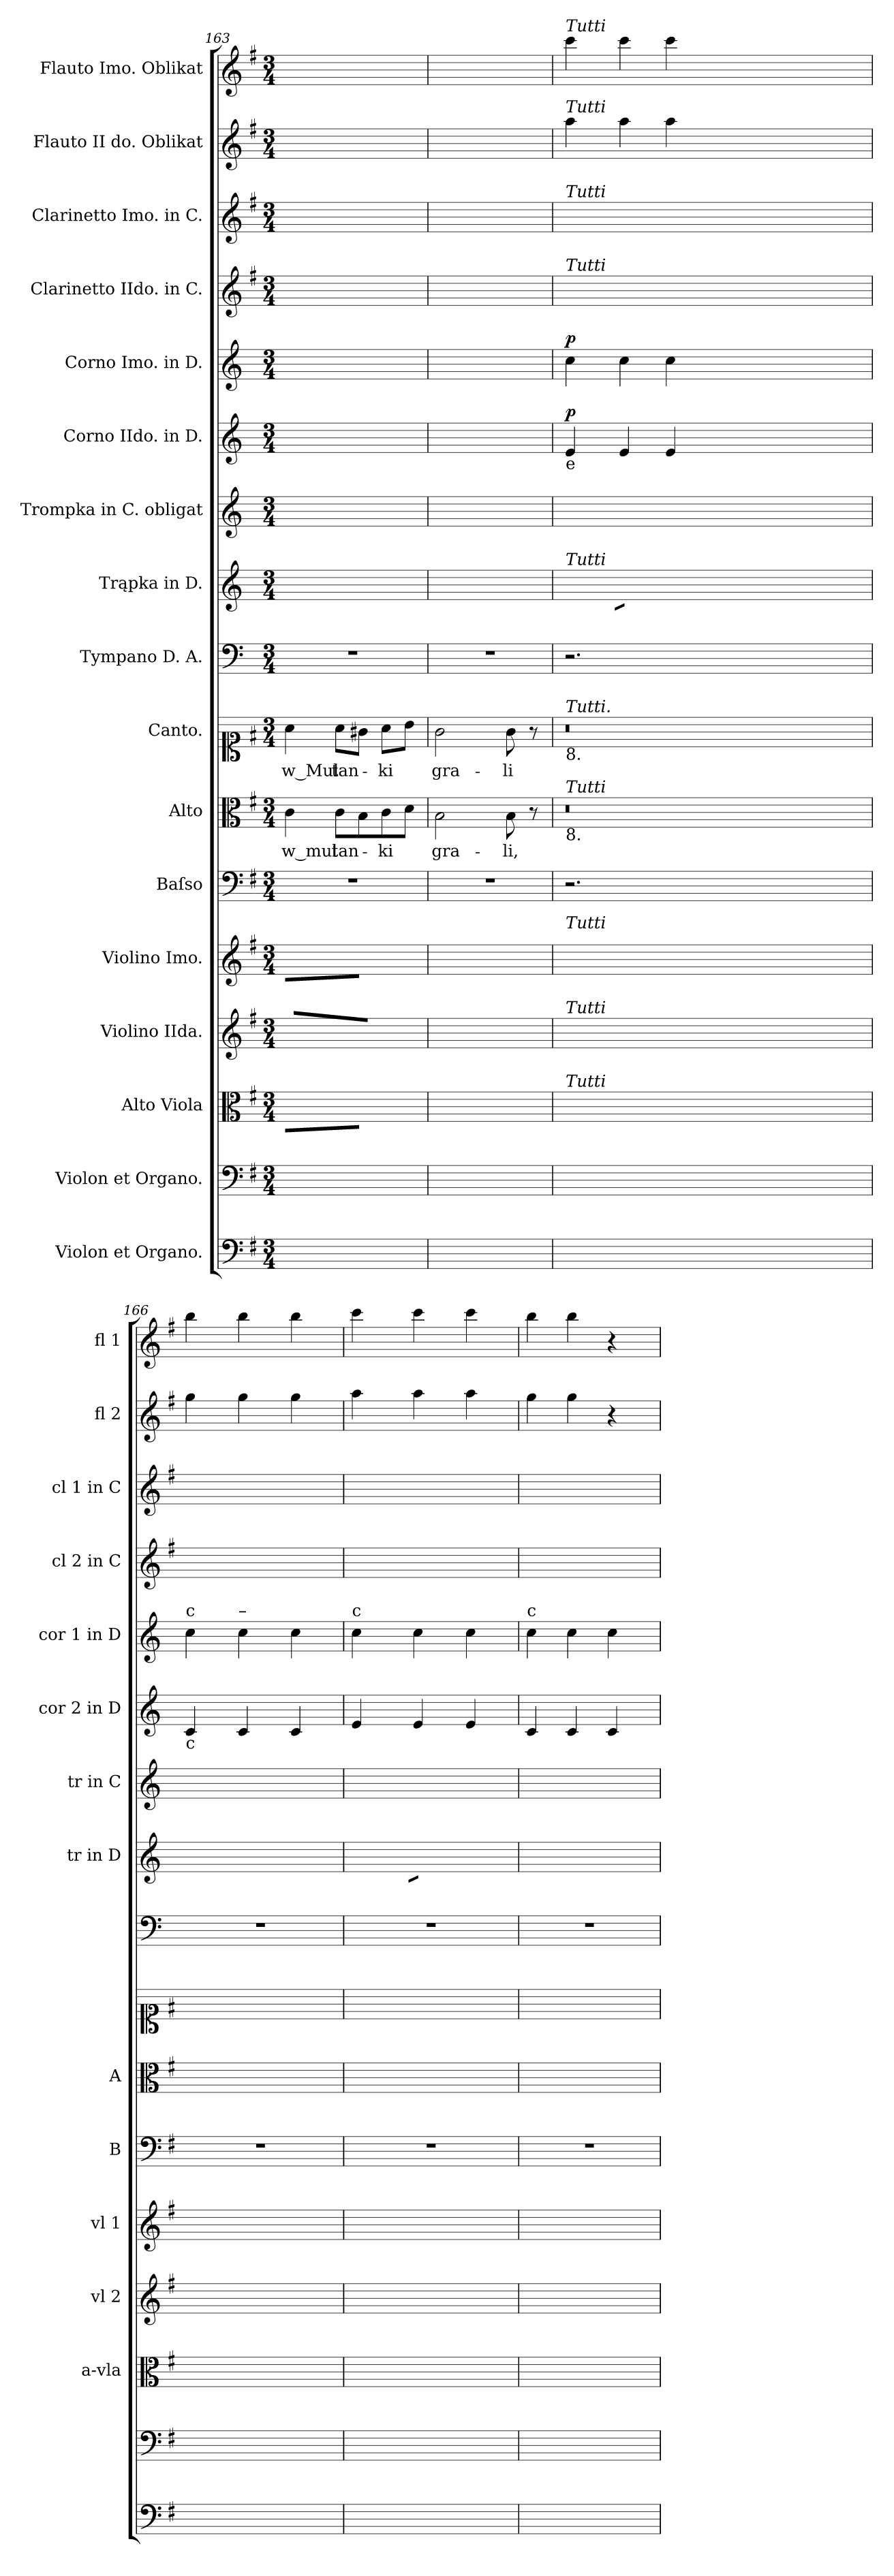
**kern	**kern	**kern	**kern	**kern	**kern	**kern	**text	**kern	**text	**kern	**kern	**kern	**kern	**dynam	**kern	**dynam	**kern	**kern	**kern	**kern
*part17	*part16	*part15	*part14	*part13	*part12	*part11	*part11	*part10	*part10	*part9	*part8	*part7	*part6	*part6	*part5	*part5	*part4	*part3	*part2	*part1
*staff17	*staff16	*staff15	*staff14	*staff13	*staff12	*staff11	*staff11	*staff10	*staff10	*staff9	*staff8	*staff7	*staff6	*staff6	*staff5	*staff5	*staff4	*staff3	*staff2	*staff1
*I"Violon et Organo.	*I"Violon et Organo.	*I"Alto Viola	*I"Violino IIda.	*I"Violino Imo.	*I"Baſso	*I"Alto	*	*I"Canto.	*	*I"Tympano D. A.	*I"Trąpka in D.	*I"Trompka in C. obligat	*I"Corno IIdo. in D.	*	*I"Corno Imo. in D.	*	*I"Clarinetto IIdo. in C.	*I"Clarinetto Imo. in C.	*I"Flauto II do. Oblikat	*I"Flauto Imo. Oblikat
*	*	*I'a-vla	*I'vl 2	*I'vl 1	*I'B	*I'A	*	*	*	*	*I'tr in D	*I'tr in C	*I'cor 2 in D	*	*I'cor 1 in D	*	*I'cl 2 in C	*I'cl 1 in C	*I'fl 2	*I'fl 1
*clefF4	*clefF4	*clefC3	*clefG2	*clefG2	*clefF4	*clefC3	*	*clefC1	*	*clefF4	*clefG2	*clefG2	*clefG2	*	*clefG2	*	*clefG2	*clefG2	*clefG2	*clefG2
*	*	*	*	*	*	*	*	*	*	*ITrd-1c-2	*ITrd-1c-2	*ITrd-1c-2	*ITrd6c10	*	*ITrd6c10	*	*	*	*	*
*k[f#]	*k[f#]	*k[f#]	*k[f#]	*k[f#]	*k[f#]	*k[f#]	*	*k[f#]	*	*k[f#c#]	*k[f#c#]	*k[f#c#]	*k[f#c#]	*	*k[f#c#]	*	*k[f#]	*k[f#]	*k[f#]	*k[f#]
*M3/4	*M3/4	*M3/4	*M3/4	*M3/4	*M3/4	*M3/4	*	*M3/4	*	*M3/4	*M3/4	*M3/4	*M3/4	*	*M3/4	*	*M3/4	*M3/4	*M3/4	*M3/4
=163	=163	=163	=163	=163	=163	=163	=163	=163	=163	=163	=163	=163	=163	=163	=163	=163	=163	=163	=163	=163
*	*	*tremolo	*	*	*	*	*	*	*	*	*	*	*	*	*	*	*	*	*	*
*	*	*	*tremolo	*	*	*	*	*	*	*	*	*	*	*	*	*	*	*	*	*
*	*	*	*	*tremolo	*	*	*	*	*	*	*	*	*	*	*	*	*	*	*	*
4D\yy	4D\yy	8c\yyL	8a/yyL	8cc\yyL	2.r	4c\	w_mul-	4a\	w_Mul-	2.r	2.ryy	2.ryy	2.ryy	.	2.ryy	.	2.ryy	2.ryy	2.ryy	2.ryy
.	.	8d\yy	8f#/yy	8dd\yy	.	.	.	.	.	.	.	.	.	.	.	.	.	.	.	.
4DD/yy	4DD/yy	8c\yy	8a/yy	8cc\yy	.	8c\L	-tan-	8a\L	-tan-	.	.	.	.	.	.	.	.	.	.	.
.	.	8d\yy	8f#/yy	8dd\yy	.	8B\	.	8g#X\J	.	.	.	.	.	.	.	.	.	.	.	.
4D\yy	4D\yy	8c\yy	8a/yy	8cc\yy	.	8c\	-ki	8a\L	-ki	.	.	.	.	.	.	.	.	.	.	.
.	.	8d\yyJ	8f#/yyJ	8dd\yyJ	.	8d\J	.	8b\J	.	.	.	.	.	.	.	.	.	.	.	.
*	*	*	*	*Xtremolo	*	*	*	*	*	*	*	*	*	*	*	*	*	*	*	*
*	*	*	*Xtremolo	*	*	*	*	*	*	*	*	*	*	*	*	*	*	*	*	*
*	*	*Xtremolo	*	*	*	*	*	*	*	*	*	*	*	*	*	*	*	*	*	*
=164	=164	=164	=164	=164	=164	=164	=164	=164	=164	=164	=164	=164	=164	=164	=164	=164	=164	=164	=164	=164
4GG/yy	4GG/yy	2B/yy	2g/yy	2b\yy	2.r	2B\	gra-	2g\	gra-	2.r	2.ryy	2.ryy	2.ryy	.	2.ryy	.	2.ryy	2.ryy	2.ryy	2.ryy
.	.	.	.	.	.	.	.	.	.	.	.	.	.	.	.	.	.	.	.	.
4G\yy	4G\yy	.	.	.	.	.	.	.	.	.	.	.	.	.	.	.	.	.	.	.
4ryy	4ryy	4ryy	4ryy	4gg\yy	.	8B\	-li,	8g\	-li	.	.	.	.	.	.	.	.	.	.	.
.	.	.	.	.	.	8r	.	8r	.	.	.	.	.	.	.	.	.	.	.	.
=165	=165	=165	=165	=165	=165	=165	=165	=165	=165	=165	=165	=165	=165	=165	=165	=165	=165	=165	=165	=165
!	!	!	!	!	!	!	!	!	!	!	!	!	!	!	!	!	!	!	!	!LO:TX:a:i:t=Tutti
!	!	!	!	!	!	!	!	!	!	!	!	!	!	!	!	!	!	!	!LO:TX:a:i:t=Tutti	!
!	!	!	!	!	!	!	!	!	!	!	!	!	!	!	!	!	!	!LO:TX:a:i:t=Tutti	!	!
!	!	!	!	!	!	!	!	!	!	!	!	!	!	!	!	!	!LO:TX:a:i:t=Tutti	!	!	!
!	!	!	!	!	!	!	!	!	!	!	!	!	!LO:TX:b:t=e	!	!	!	!	!	!	!
!	!	!	!	!	!	!	!	!	!	!	!LO:TX:a:i:t=Tutti	!	!	!	!	!	!	!	!	!
!	!	!	!	!	!	!	!	!LO:TX:a:i:t=Tutti.	!	!	!	!	!	!	!	!	!	!	!	!
!	!	!	!	!	!	!	!	!LO:TX:b:t=8.	!	!	!	!	!	!	!	!	!	!	!	!
!	!	!	!	!	!	!LO:TX:a:i:t=Tutti	!	!	!	!	!	!	!	!	!	!	!	!	!	!
!	!	!	!	!	!	!LO:TX:b:t=8.	!	!	!	!	!	!	!	!	!	!	!	!	!	!
!	!	!	!	!LO:TX:a:i:t=Tutti	!	!	!	!	!	!	!	!	!	!	!	!	!	!	!	!
!	!	!	!LO:TX:a:i:t=Tutti	!	!	!	!	!	!	!	!	!	!	!	!	!	!	!	!	!
!	!	!LO:TX:a:i:t=Tutti	!	!	!	!	!	!	!	!	!	!	!	!	!	!	!	!	!	!
!	!	!	!	!	!	!	!	!	!	!	!	!	!	!LO:DY:a	!	!LO:DY:a	!	!	!	!
4D\yy	4D\yy	4Ayy\ 4f#yy\	4dyy/ 4ayy/	8aa\Lyy	2.r	0.r	.	0.r	.	2.r	8d/Lyy	2.ryy	4F#/	p	4d\	p	4a/yy	4ccn\yy	4aa\	4ccc\
.	.	.	.	8ff#\yy	.	.	.	.	.	.	16d/Lyy	.	.	.	.	.	.	.	.	.
.	.	.	.	.	.	.	.	.	.	.	16d/JJyy	.	.	.	.	.	.	.	.	.
*	*	*	*	*	*	*	*	*	*	*	*tremolo	*	*	*	*	*	*	*	*	*
4F#\yy	4F#\yy	4Ayy\ 4f#yy\	4dyy/ 4ayy/	8dd\yy	.	.	.	.	.	.	8d/yyL	.	4F#/	.	4d\	.	4a/yy	4cc\yy	4aa\	4ccc\
.	.	.	.	8ff#\yy	.	.	.	.	.	.	8d/yy	.	.	.	.	.	.	.	.	.
4D\yy	4D\yy	4Ayy\ 4f#yy\	4dyy/ 4ayy/	8aa\yy	.	.	.	.	.	.	8d/yy	.	4F#/	.	4d\	.	4a/yy	4cc\yy	4aa\	4ccc\
.	.	.	.	8ccc\Jyy	.	.	.	.	.	.	8d/yyJ	.	.	.	.	.	.	.	.	.
*	*	*	*	*	*	*	*	*	*	*	*Xtremolo	*	*	*	*	*	*	*	*	*
0ryy	0ryy	0ryy	0ryy	0ryy	0ryy	.	.	.	.	0ryy	0ryy	0ryy	0ryy	.	0ryy	.	0ryy	0ryy	0ryy	0ryy
4ryy	4ryy	4ryy	4ryy	4ryy	4ryy	.	.	.	.	4ryy	4ryy	4ryy	4ryy	.	4ryy	.	4ryy	4ryy	4ryy	4ryy
=166	=166	=166	=166	=166	=166	=166	=166	=166	=166	=166	=166	=166	=166	=166	=166	=166	=166	=166	=166	=166
!	!	!	!	!	!	!	!	!	!	!	!	!	!	!	!LO:TX:a:t=c	!	!	!	!	!
!	!	!	!	!	!	!	!	!	!	!	!	!	!LO:TX:b:t=c	!	!	!	!	!	!	!
4G\yy	4G\yy	4Ayy\ 4gyy\	4gyy\ 4byy\	8bb\Lyy	2.r	2.ryy	.	2.ryy	.	2.r	4g/yy	2.ryy	4D/	.	4d\	.	4g/yy	4b\yy	4gg\	4bb\
.	.	.	.	8gg\yy	.	.	.	.	.	.	.	.	.	.	.	.	.	.	.	.
!	!	!	!	!	!	!	!	!	!	!	!	!	!	!	!LO:TX:a:t=–	!	!	!	!	!
4B\yy	4B\yy	4Ayy\ 4gyy\	4gyy\ 4byy\	8dd\yy	.	.	.	.	.	.	4g/yy	.	4D/	.	4d\	.	4g/yy	4b\yy	4gg\	4bb\
.	.	.	.	8gg\yy	.	.	.	.	.	.	.	.	.	.	.	.	.	.	.	.
4G\yy	4G\yy	4Ayy\ 4gyy\	4gyy\ 4byy\	8bb\yy	.	.	.	.	.	.	4g/yy	.	4D/	.	4d\	.	4g/yy	4b\yy	4gg\	4bb\
.	.	.	.	8ddd\Jyy	.	.	.	.	.	.	.	.	.	.	.	.	.	.	.	.
=167	=167	=167	=167	=167	=167	=167	=167	=167	=167	=167	=167	=167	=167	=167	=167	=167	=167	=167	=167	=167
!	!	!	!	!	!	!	!	!	!	!	!	!	!	!	!LO:TX:a:t=c	!	!	!	!	!
4D\yy	4D\yy	4Ayy\ 4f#yy\	4dyy/ 4ayy/	8aa\Lyy	2.r	2.ryy	.	2.ryy	.	2.r	8d/Lyy	2.ryy	4F#/	.	4d\	.	4a/yy	4cc\yy	4aa\	4ccc\
.	.	.	.	8ff#\yy	.	.	.	.	.	.	16d/Lyy	.	.	.	.	.	.	.	.	.
.	.	.	.	.	.	.	.	.	.	.	16d/JJyy	.	.	.	.	.	.	.	.	.
*	*	*	*	*	*	*	*	*	*	*	*tremolo	*	*	*	*	*	*	*	*	*
4F#\yy	4F#\yy	4Ayy\ 4f#yy\	4dyy/ 4ayy/	8dd\yy	.	.	.	.	.	.	8d/yyL	.	4F#/	.	4d\	.	4a/yy	4cc\yy	4aa\	4ccc\
.	.	.	.	8ff#\yy	.	.	.	.	.	.	8d/yy	.	.	.	.	.	.	.	.	.
4D\yy	4D\yy	4Ayy\ 4f#yy\	4dyy/ 4ayy/	8aa\yy	.	.	.	.	.	.	8d/yy	.	4F#/	.	4d\	.	4a/yy	4cc\yy	4aa\	4ccc\
.	.	.	.	8ccc\Jyy	.	.	.	.	.	.	8d/yyJ	.	.	.	.	.	.	.	.	.
*	*	*	*	*	*	*	*	*	*	*	*Xtremolo	*	*	*	*	*	*	*	*	*
=168	=168	=168	=168	=168	=168	=168	=168	=168	=168	=168	=168	=168	=168	=168	=168	=168	=168	=168	=168	=168
!	!	!	!	!	!	!	!	!	!	!	!	!	!	!	!LO:TX:a:t=c	!	!	!	!	!
4G\yy	4G\yy	4g\yy	4gyy\ 4byy\	4bb\yy	2.r	2.ryy	.	2.ryy	.	2.r	4g/yy	2.ryy	4D/	.	4d\	.	4g/yy	4b\yy	4gg\	4bb\
4GG/yy	4GG/yy	4g\yy	4gyy\ 4byy\	4gg\yy	.	.	.	.	.	.	4g/yy	.	4D/	.	4d\	.	4g/yy	4b\yy	4gg\	4bb\
4ryy	4ryy	4ryy	4ryy	8ryy	.	.	.	.	.	.	4ryy	.	4D/	.	4d\	.	4ryy	4ryy	4r	4r
.	.	.	.	8gg\yy	.	.	.	.	.	.	.	.	.	.	.	.	.	.	.	.
=	=	=	=	=	=	=	=	=	=	=	=	=	=	=	=	=	=	=	=	=
*-	*-	*-	*-	*-	*-	*-	*-	*-	*-	*-	*-	*-	*-	*-	*-	*-	*-	*-	*-	*-
